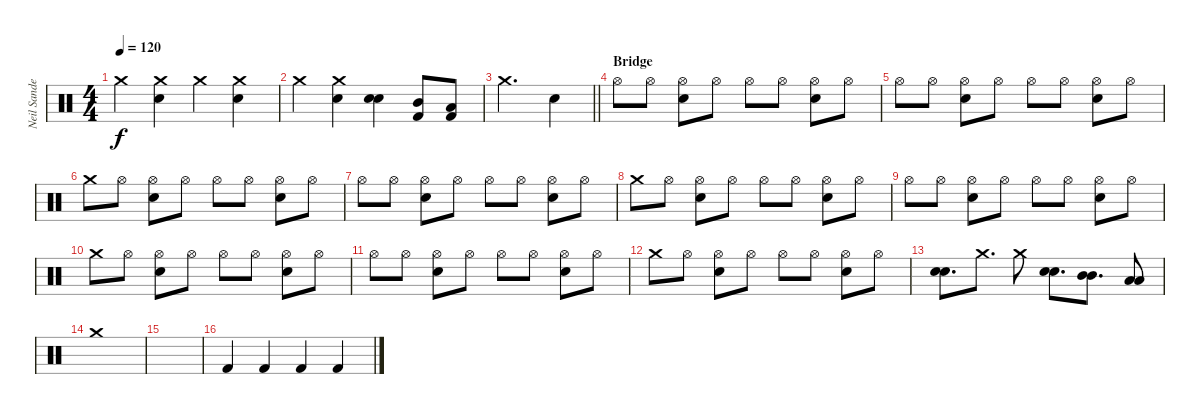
\track ("Neil Sanderson (Drums)" "Neil Sande") {instrument percussion}
\staff {score}
\articulation defaults
\ts (4 4)
\tempo 120
\clef neutral
\ks c "Crash medium (hit)".4{dy f}
("Crash medium (hit)" "Electric Snare (hit)").4 "Crash medium (hit)".4 ("Crash medium (hit)" "Electric Snare (hit)").4 |
"Crash medium (hit)".4 ("Crash medium (hit)" "Electric Snare (hit)").4 ("Electric Snare (hit)" "Electric Snare (hit)").4 ("Mid Tom (hit)" "Kick (hit) 2").8 ("Low Tom (hit)" "Kick (hit) 2").8 |
\barLineRight lightlight "Crash medium (hit)".2{d} "Electric Snare (hit)".4
|
\section ("" "Bridge")
"Hi-Hat (open)".8 "Hi-Hat (open)".8 ("Hi-Hat (open)" "Electric Snare (hit)").8 "Hi-Hat (open)".8 "Hi-Hat (open)".8 "Hi-Hat (open)".8 ("Hi-Hat (open)" "Electric Snare (hit)").8 "Hi-Hat (open)".8 |
"Hi-Hat (open)".8 "Hi-Hat (open)".8 ("Hi-Hat (open)" "Electric Snare (hit)").8 "Hi-Hat (open)".8 "Hi-Hat (open)".8 "Hi-Hat (open)".8 ("Hi-Hat (open)" "Electric Snare (hit)").8 "Hi-Hat (open)".8 |
"Crash medium (hit)".8 "Hi-Hat (open)".8 ("Hi-Hat (open)" "Electric Snare (hit)").8 "Hi-Hat (open)".8 "Hi-Hat (open)".8 "Hi-Hat (open)".8 ("Hi-Hat (open)" "Electric Snare (hit)").8 "Hi-Hat (open)".8 |
"Hi-Hat (open)".8 "Hi-Hat (open)".8 ("Hi-Hat (open)" "Electric Snare (hit)").8 "Hi-Hat (open)".8 "Hi-Hat (open)".8 "Hi-Hat (open)".8 ("Hi-Hat (open)" "Electric Snare (hit)").8 "Hi-Hat (open)".8 |
"Crash medium (hit)".8 "Hi-Hat (open)".8 ("Hi-Hat (open)" "Electric Snare (hit)").8 "Hi-Hat (open)".8 "Hi-Hat (open)".8 "Hi-Hat (open)".8 ("Hi-Hat (open)" "Electric Snare (hit)").8 "Hi-Hat (open)".8 |
"Hi-Hat (open)".8 "Hi-Hat (open)".8 ("Hi-Hat (open)" "Electric Snare (hit)").8 "Hi-Hat (open)".8 "Hi-Hat (open)".8 "Hi-Hat (open)".8 ("Hi-Hat (open)" "Electric Snare (hit)").8 "Hi-Hat (open)".8 |
"Crash medium (hit)".8 "Hi-Hat (open)".8 ("Hi-Hat (open)" "Electric Snare (hit)").8 "Hi-Hat (open)".8 "Hi-Hat (open)".8 "Hi-Hat (open)".8 ("Hi-Hat (open)" "Electric Snare (hit)").8 "Hi-Hat (open)".8 |
"Hi-Hat (open)".8 "Hi-Hat (open)".8 ("Hi-Hat (open)" "Electric Snare (hit)").8 "Hi-Hat (open)".8 "Hi-Hat (open)".8 "Hi-Hat (open)".8 ("Hi-Hat (open)" "Electric Snare (hit)").8 "Hi-Hat (open)".8 |
"Crash medium (hit)".8 "Hi-Hat (open)".8 ("Hi-Hat (open)" "Electric Snare (hit)").8 "Hi-Hat (open)".8 "Hi-Hat (open)".8 "Hi-Hat (open)".8 ("Hi-Hat (open)" "Electric Snare (hit)").8 "Hi-Hat (open)".8 |
("Electric Snare (hit)" "Electric Snare (hit)").8{d} "Crash medium (hit)".8{d} "Crash medium (hit)".8 ("Electric Snare (hit)" "Electric Snare (hit)").8{d} ("Mid Tom (hit)" "Mid Tom (hit)").8{d} ("Low Tom (hit)" "Low Tom (hit)").8 |
"Crash medium (hit)".1 |
|
"Kick (hit) 2".4 "Kick (hit) 2".4 "Kick (hit) 2".4 "Kick (hit) 2".4
